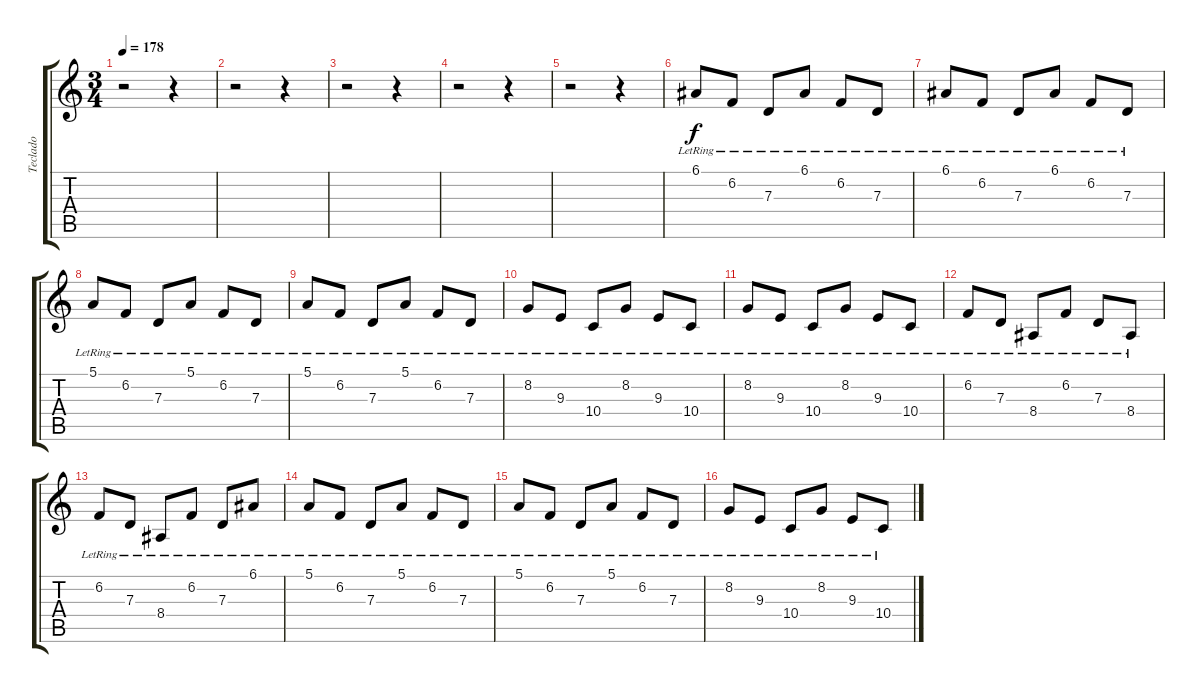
\track ("Teclado" "Teclado") {instrument acousticgrandpiano}
\staff {score tabs}
\tuning (E4 B3 G3 D3 A2 E2) {hide}
\ts (3 4)
\tempo 178
\clef g2
\ks c
r.2{dy f} r.4 |
r.2 r.4 |
r.2 r.4 |
r.2 r.4 |
r.2 r.4 |
6.1{lr}.8 6.2{lr}.8 7.3{lr}.8 6.1{lr}.8 6.2{lr}.8 7.3{lr}.8 |
6.1{lr}.8 6.2{lr}.8 7.3{lr}.8 6.1{lr}.8 6.2{lr}.8 7.3{lr}.8 |
5.1{lr}.8 6.2{lr}.8 7.3{lr}.8 5.1{lr}.8 6.2{lr}.8 7.3{lr}.8 |
5.1{lr}.8 6.2{lr}.8 7.3{lr}.8 5.1{lr}.8 6.2{lr}.8 7.3{lr}.8 |
8.2{lr}.8 9.3{lr}.8 10.4{lr}.8 8.2{lr}.8 9.3{lr}.8 10.4{lr}.8 |
8.2{lr}.8 9.3{lr}.8 10.4{lr}.8 8.2{lr}.8 9.3{lr}.8 10.4{lr}.8 |
6.2{lr}.8 7.3{lr}.8 8.4{lr}.8 6.2{lr}.8 7.3{lr}.8 8.4{lr}.8 |
6.2{lr}.8 7.3{lr}.8 8.4{lr}.8 6.2{lr}.8 7.3{lr}.8 6.1{lr}.8 |
5.1{lr}.8 6.2{lr}.8 7.3{lr}.8 5.1{lr}.8 6.2{lr}.8 7.3{lr}.8 |
5.1{lr}.8 6.2{lr}.8 7.3{lr}.8 5.1{lr}.8 6.2{lr}.8 7.3{lr}.8 |
8.2{lr}.8 9.3{lr}.8 10.4{lr}.8 8.2{lr}.8 9.3{lr}.8 10.4{lr}.8
